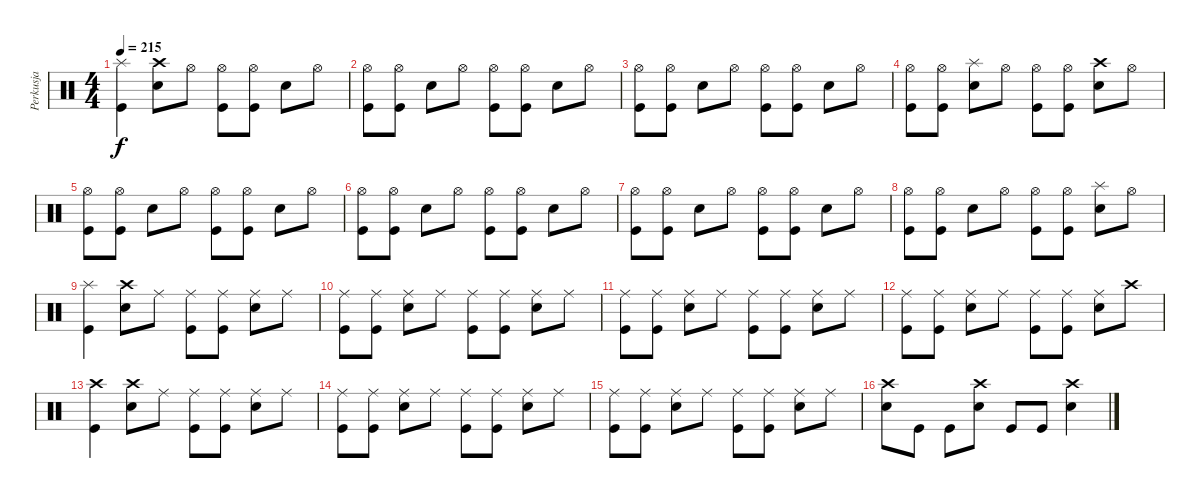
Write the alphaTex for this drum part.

\track ("Perkusja" "Perkusja") {instrument percussion}
\staff {score}
\articulation defaults
\ts (4 4)
\tempo 215
\clef neutral
\ks c
("Splash (hit)" "Kick (hit)").4{dy f} ("Crash high (hit)" "Snare (hit) 2").8 "Hi-Hat (open)".8 ("Hi-Hat (open)" "Kick (hit)").8 ("Hi-Hat (open)" "Kick (hit)").8 "Snare (hit) 2".8 "Hi-Hat (open)".8 |
("Hi-Hat (open)" "Kick (hit)").8 ("Hi-Hat (open)" "Kick (hit)").8 "Snare (hit) 2".8 "Hi-Hat (open)".8 ("Hi-Hat (open)" "Kick (hit)").8 ("Hi-Hat (open)" "Kick (hit)").8 "Snare (hit) 2".8 "Hi-Hat (open)".8 |
("Hi-Hat (open)" "Kick (hit)").8 ("Hi-Hat (open)" "Kick (hit)").8 "Snare (hit) 2".8 "Hi-Hat (open)".8 ("Hi-Hat (open)" "Kick (hit)").8 ("Hi-Hat (open)" "Kick (hit)").8 "Snare (hit) 2".8 "Hi-Hat (open)".8 |
("Hi-Hat (open)" "Kick (hit)").8 ("Hi-Hat (open)" "Kick (hit)").8 ("Splash (hit)" "Snare (hit) 2").8 "Hi-Hat (open)".8 ("Hi-Hat (open)" "Kick (hit)").8 ("Hi-Hat (open)" "Kick (hit)").8 ("Crash high (hit)" "Snare (hit) 2").8 "Hi-Hat (open)".8 |
("Hi-Hat (open)" "Kick (hit)").8 ("Hi-Hat (open)" "Kick (hit)").8 "Snare (hit) 2".8 "Hi-Hat (open)".8 ("Hi-Hat (open)" "Kick (hit)").8 ("Hi-Hat (open)" "Kick (hit)").8 "Snare (hit) 2".8 "Hi-Hat (open)".8 |
("Hi-Hat (open)" "Kick (hit)").8 ("Hi-Hat (open)" "Kick (hit)").8 "Snare (hit) 2".8 "Hi-Hat (open)".8 ("Hi-Hat (open)" "Kick (hit)").8 ("Hi-Hat (open)" "Kick (hit)").8 "Snare (hit) 2".8 "Hi-Hat (open)".8 |
("Hi-Hat (open)" "Kick (hit)").8 ("Hi-Hat (open)" "Kick (hit)").8 "Snare (hit) 2".8 "Hi-Hat (open)".8 ("Hi-Hat (open)" "Kick (hit)").8 ("Hi-Hat (open)" "Kick (hit)").8 "Snare (hit) 2".8 "Hi-Hat (open)".8 |
("Hi-Hat (open)" "Kick (hit)").8 ("Hi-Hat (open)" "Kick (hit)").8 "Snare (hit) 2".8 "Hi-Hat (open)".8 ("Hi-Hat (open)" "Kick (hit)").8 ("Hi-Hat (open)" "Kick (hit)").8 ("Splash (hit)" "Snare (hit) 2").8 "Hi-Hat (open)".8 |
("Splash (hit)" "Kick (hit)").4 ("Crash high (hit)" "Snare (hit) 2").8 "Ride (middle)".8 ("Ride (middle)" "Kick (hit)").8 ("Ride (middle)" "Kick (hit)").8 ("Ride (middle)" "Snare (hit) 2").8 "Ride (middle)".8 |
("Ride (middle)" "Kick (hit)").8 ("Ride (middle)" "Kick (hit)").8 ("Ride (middle)" "Snare (hit) 2").8 "Ride (middle)".8 ("Ride (middle)" "Kick (hit)").8 ("Ride (middle)" "Kick (hit)").8 ("Ride (middle)" "Snare (hit) 2").8 "Ride (middle)".8 |
("Ride (middle)" "Kick (hit)").8 ("Ride (middle)" "Kick (hit)").8 ("Ride (middle)" "Snare (hit) 2").8 "Ride (middle)".8 ("Ride (middle)" "Kick (hit)").8 ("Ride (middle)" "Kick (hit)").8 ("Ride (middle)" "Snare (hit) 2").8 "Ride (middle)".8 |
("Ride (middle)" "Kick (hit)").8 ("Ride (middle)" "Kick (hit)").8 ("Ride (middle)" "Snare (hit) 2").8 "Ride (middle)".8 ("Ride (middle)" "Kick (hit)").8 ("Ride (middle)" "Kick (hit)").8 ("Ride (middle)" "Snare (hit) 2").8 "Crash high (hit)".8 |
("Crash high (hit)" "Kick (hit)").4 ("Crash high (hit)" "Snare (hit) 2").8 "Ride (middle)".8 ("Ride (middle)" "Kick (hit)").8 ("Ride (middle)" "Kick (hit)").8 ("Ride (middle)" "Snare (hit) 2").8 "Ride (middle)".8 |
("Ride (middle)" "Kick (hit)").8 ("Ride (middle)" "Kick (hit)").8 ("Ride (middle)" "Snare (hit) 2").8 "Ride (middle)".8 ("Ride (middle)" "Kick (hit)").8 ("Ride (middle)" "Kick (hit)").8 ("Ride (middle)" "Snare (hit) 2").8 "Ride (middle)".8 |
("Ride (middle)" "Kick (hit)").8 ("Ride (middle)" "Kick (hit)").8 ("Ride (middle)" "Snare (hit) 2").8 "Ride (middle)".8 ("Ride (middle)" "Kick (hit)").8 ("Ride (middle)" "Kick (hit)").8 ("Ride (middle)" "Snare (hit) 2").8 "Ride (middle)".8 |
("Crash high (hit)" "Snare (hit) 2").8 "Kick (hit)".8 "Kick (hit)".8 ("Crash high (hit)" "Snare (hit) 2").8 "Kick (hit)".8 "Kick (hit)".8 ("Crash high (hit)" "Snare (hit) 2").4
